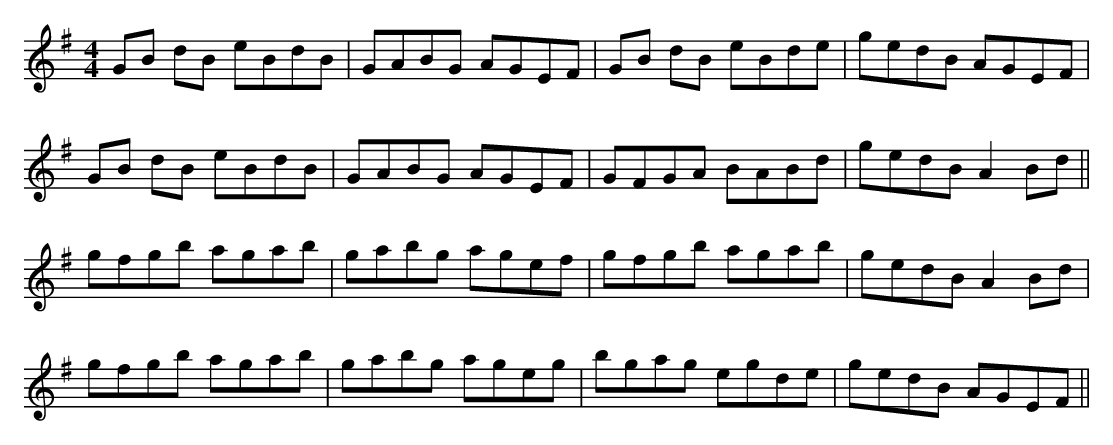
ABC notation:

X:1
M:4/4
K:G
GB dB eBdB|GABG AGEF|GB dB eBde|gedB AGEF|
GB dB eBdB|GABG AGEF|GFGA BABd|gedB A2 Bd||
gfgb agab|gabg agef|gfgb agab|gedB A2 Bd|
gfgb agab|gabg ageg|bgag egde|gedB AGEF||
